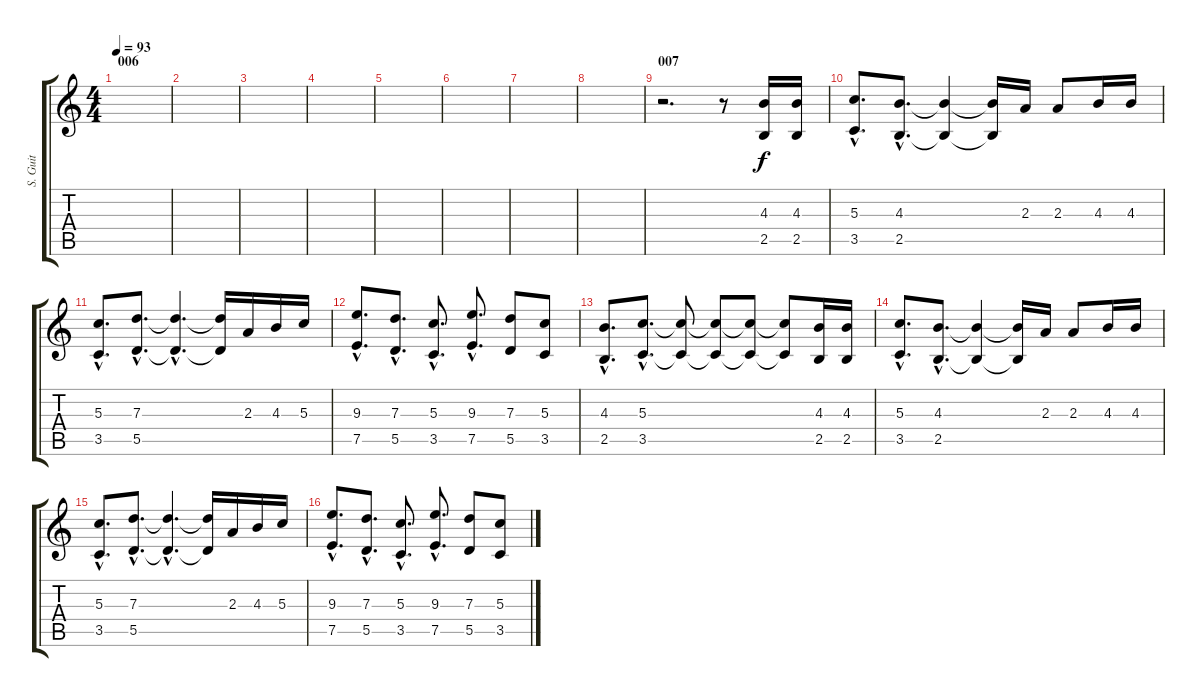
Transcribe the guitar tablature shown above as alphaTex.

\track ("S. Guit" "S. Guit") {instrument acousticguitarsteel}
\staff {score tabs}
\tuning (E4 B3 G3 D3 A2 E2) {hide}
\ts (4 4)
\section ("" "006")
\tempo 93
\clef g2
\ks c
|
|
|
|
|
|
|
|
\section ("" "007")
r.2{d} r.8 (4.3 2.5).16 (4.3 2.5).16 |
(5.3{hac} 3.5{hac}).8{d} (4.3{hac} 2.5{hac}).8{d} (4.3{t} 2.5{t}).4 (4.3{t} 2.5{t}).16 2.3.16 2.3.8 4.3.16 4.3.16 |
(5.3{hac} 3.5{hac}).8{d} (7.3{hac} 5.5{hac}).8{d} (7.3{hac t} 5.5{hac t}).4{d} (7.3{t} 5.5{t}).16 2.3.16 4.3.16 5.3.16 |
(9.3{hac} 7.5{hac}).8{d} (7.3{hac} 5.5{hac}).8{d} (5.3{hac} 3.5{hac}).8{d} (9.3{hac} 7.5{hac}).8{d} (7.3 5.5).8 (5.3 3.5).8 |
(4.3{hac} 2.5{hac}).8{d} (5.3{hac} 3.5{hac}).8{d} (5.3{t} 3.5{t}).8 (5.3{t} 3.5{t}).8 (5.3{t} 3.5{t}).8 (5.3{t} 3.5{t}).8 (4.3 2.5).16 (4.3 2.5).16 |
(5.3{hac} 3.5{hac}).8{d} (4.3{hac} 2.5{hac}).8{d} (4.3{t} 2.5{t}).4 (4.3{t} 2.5{t}).16 2.3.16 2.3.8 4.3.16 4.3.16 |
(5.3{hac} 3.5{hac}).8{d} (7.3{hac} 5.5{hac}).8{d} (7.3{hac t} 5.5{hac t}).4{d} (7.3{t} 5.5{t}).16 2.3.16 4.3.16 5.3.16 |
(9.3{hac} 7.5{hac}).8{d} (7.3{hac} 5.5{hac}).8{d} (5.3{hac} 3.5{hac}).8{d} (9.3{hac} 7.5{hac}).8{d} (7.3 5.5).8 (5.3 3.5).8
